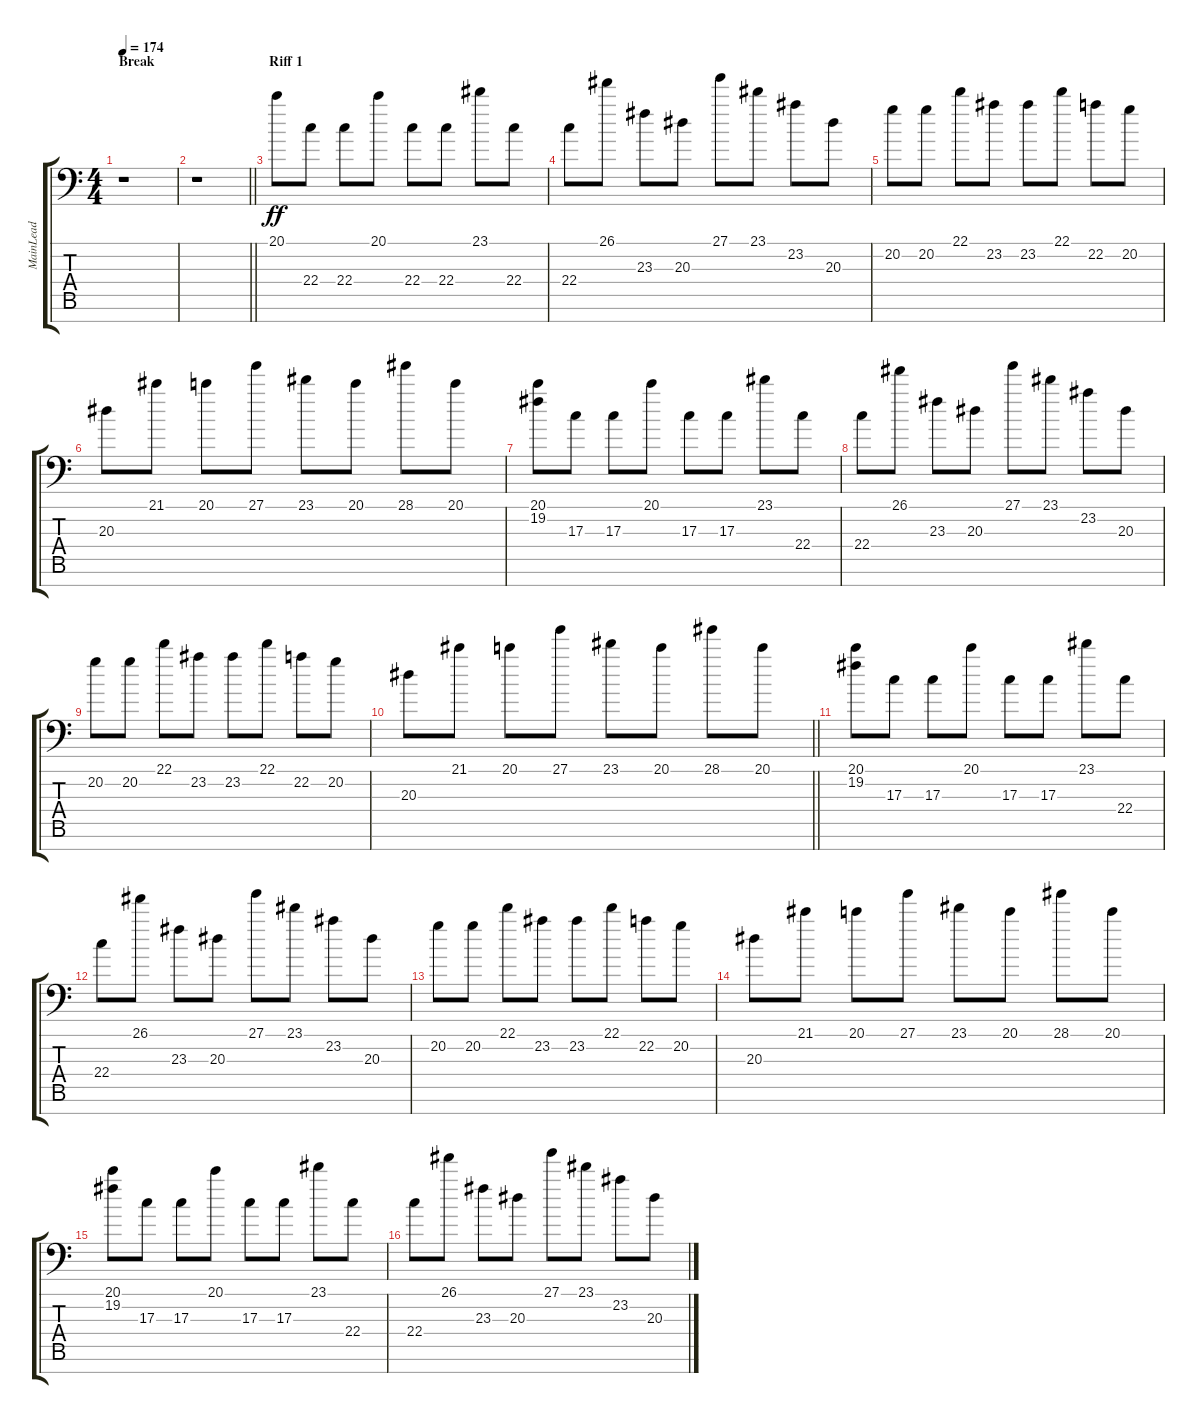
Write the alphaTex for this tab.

\track ("MainLead" "MainLead") {instrument lead1square}
\staff {score tabs}
\tuning (E4 B3 G3 D3 A2 E2 C-1) {hide}
\ts (4 4)
\section ("" "Break")
\tempo 174
\clef f4
\ks c
r.1{dy ff} |
\barLineRight lightlight
r.1 |
\section ("" "Riff 1")
20.1.8 22.4.8 22.4.8 20.1.8 22.4.8 22.4.8 23.1.8 22.4.8 |
22.4.8 26.1.8 23.3.8 20.3.8 27.1.8 23.1.8 23.2.8 20.3.8 |
20.2.8 20.2.8 22.1.8 23.2.8 23.2.8 22.1.8 22.2.8 20.2.8 |
20.3.8 21.1.8 20.1.8 27.1.8 23.1.8 20.1.8 28.1.8 20.1.8 |
(20.1 19.2).8 17.3.8 17.3.8 20.1.8 17.3.8 17.3.8 23.1.8 22.4.8 |
22.4.8 26.1.8 23.3.8 20.3.8 27.1.8 23.1.8 23.2.8 20.3.8 |
20.2.8 20.2.8 22.1.8 23.2.8 23.2.8 22.1.8 22.2.8 20.2.8 |
\barLineRight lightlight
20.3.8 21.1.8 20.1.8 27.1.8 23.1.8 20.1.8 28.1.8 20.1.8 |
(20.1 19.2).8 17.3.8 17.3.8 20.1.8 17.3.8 17.3.8 23.1.8 22.4.8 |
22.4.8 26.1.8 23.3.8 20.3.8 27.1.8 23.1.8 23.2.8 20.3.8 |
20.2.8 20.2.8 22.1.8 23.2.8 23.2.8 22.1.8 22.2.8 20.2.8 |
20.3.8 21.1.8 20.1.8 27.1.8 23.1.8 20.1.8 28.1.8 20.1.8 |
(20.1 19.2).8 17.3.8 17.3.8 20.1.8 17.3.8 17.3.8 23.1.8 22.4.8 |
22.4.8 26.1.8 23.3.8 20.3.8 27.1.8 23.1.8 23.2.8 20.3.8
